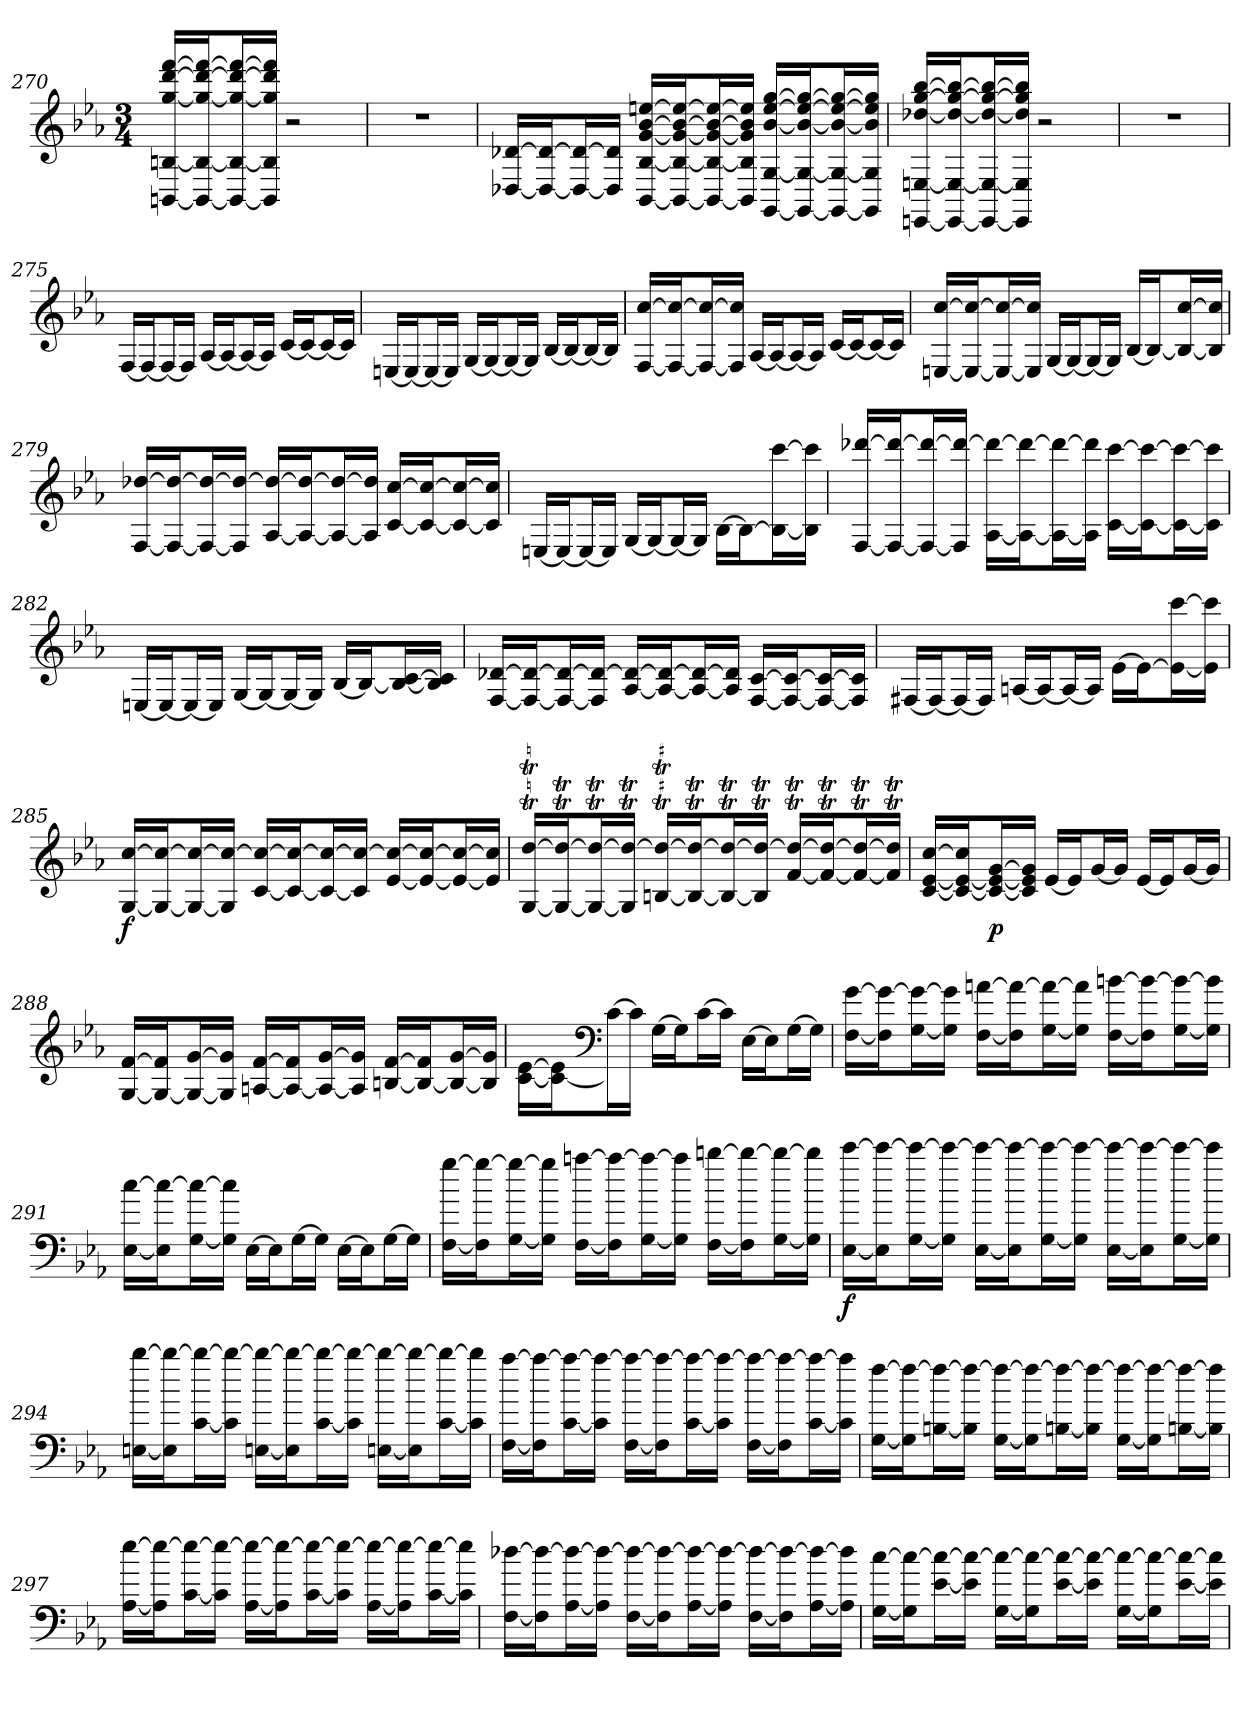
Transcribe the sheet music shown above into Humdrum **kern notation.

**kern	**dynam
*part1	*part1
*staff1	*staff1
*clefG2	*
*k[b-e-a-]	*
*M3/4	*
=270	=270
[16BBn [16Bn [16gg [16ddd [16fffLL	.
16BB_ 16B_ 16gg_ 16ddd_ 16fff_J	.
16BB_ 16B_ 16gg_ 16ddd_ 16fff_L	.
16BB] 16B] 16gg] 16ddd] 16fff]JJ	.
2r	.
=271	=271
2.r	.
=272	=272
[16D-X [16d-XLL	.
16D-_ 16d-_J	.
16D-_ 16d-_L	.
16D-] 16d-]JJ	.
[16BB- [16B- [16g [16b- [16eenLL	.
16BB-_ 16B-_ 16g_ 16b-_ 16ee_J	.
16BB-_ 16B-_ 16g_ 16b-_ 16ee_L	.
16BB-] 16B-] 16g] 16b-] 16ee]JJ	.
[16GG [16G [16b- [16ee [16ggLL	.
16GG_ 16G_ 16b-_ 16ee_ 16gg_J	.
16GG_ 16G_ 16b-_ 16ee_ 16gg_L	.
16GG] 16G] 16b-] 16ee] 16gg]JJ	.
=273	=273
[16EEn [16En [16dd-X [16gg [16bb-LL	.
16EE_ 16E_ 16dd-_ 16gg_ 16bb-_J	.
16EE_ 16E_ 16dd-_ 16gg_ 16bb-_L	.
16EE] 16E] 16dd-] 16gg] 16bb-]JJ	.
2r	.
=274	=274
2.r	.
=275	=275
[16FLL	.
16FJ_	.
16FL_	.
16FJJ]	.
[16A-LL	.
16A-J_	.
16A-L_	.
16A-JJ]	.
[16cLL	.
16cJ_	.
16cL_	.
16cJJ]	.
=276	=276
[16EnLL	.
16EJ_	.
16EL_	.
16EJJ]	.
[16GLL	.
16GJ_	.
16GL_	.
16GJJ]	.
[16B-LL	.
16B-J_	.
16B-L_	.
16B-JJ]	.
=277	=277
[16F [16ccLL	.
16F_ 16cc_J	.
16F_ 16cc_L	.
16F] 16cc]JJ	.
[16A-LL	.
16A-J_	.
16A-L_	.
16A-JJ]	.
[16cLL	.
16cJ_	.
16cL_	.
16cJJ]	.
=278	=278
[16En [16ccLL	.
16E_ 16cc_J	.
16E_ 16cc_L	.
16E] 16cc]JJ	.
[16GLL	.
16GJ_	.
16GL_	.
16GJJ]	.
[16B-LL	.
16B-J_	.
16B-_ [16ccL	.
16B-] 16cc]JJ	.
=279	=279
[16F [16dd-XLL	.
16F_ 16dd-_J	.
16F_ 16dd-_L	.
16F] 16dd-_JJ	.
[16A- 16dd-_LL	.
16A-_ 16dd-_J	.
16A-_ 16dd-_L	.
16A-] 16dd-]JJ	.
[16c [16ccLL	.
16c_ 16cc_J	.
16c_ 16cc_L	.
16c] 16cc]JJ	.
=280	=280
[16EnLL	.
16EJ_	.
16EL_	.
16EJJ]	.
[16GLL	.
16GJ_	.
16GL_	.
16GJJ]	.
[16B-LL	.
16B-J_	.
16B-_ [16cccL	.
16B-] 16ccc]JJ	.
=281	=281
[16F [16ddd-XLL	.
16F_ 16ddd-_J	.
16F_ 16ddd-_L	.
16F] 16ddd-_JJ	.
[16A- 16ddd-_LL	.
16A-_ 16ddd-_J	.
16A-_ 16ddd-_L	.
16A-] 16ddd-]JJ	.
[16c [16cccLL	.
16c_ 16ccc_J	.
16c_ 16ccc_L	.
16c] 16ccc]JJ	.
=282	=282
[16EnLL	.
16EJ_	.
16EL_	.
16EJJ]	.
[16GLL	.
16GJ_	.
16GL_	.
16GJJ]	.
[16B-LL	.
16B-J_	.
16B-_ [16cL	.
16B-] 16c]JJ	.
=283	=283
[16F [16d-XLL	.
16F_ 16d-_J	.
16F_ 16d-_L	.
16F] 16d-_JJ	.
[16A- 16d-_LL	.
16A-_ 16d-_J	.
16A-_ 16d-_L	.
16A-] 16d-]JJ	.
[16F [16cLL	.
16F_ 16c_J	.
16F_ 16c_L	.
16F] 16c]JJ	.
=284	=284
[16F#XLL	.
16F#J_	.
16F#L_	.
16F#JJ]	.
[16AnLL	.
16AJ_	.
16AL_	.
16AJJ]	.
[16e-LL	.
16e-J_	.
16e-_ [16cccL	.
16e-] 16ccc]JJ	.
=285	=285
[16G [16ccLL	f
16G_ 16cc_J	.
16G_ 16cc_L	.
16G] 16cc_JJ	.
[16c 16cc_LL	.
16c_ 16cc_J	.
16c_ 16cc_L	.
16c] 16cc_JJ	.
[16e- 16cc_LL	.
16e-_ 16cc_J	.
16e-_ 16cc_L	.
16e-] 16cc]JJ	.
=286	=286
[16GT [16ddTLL	.
16G_T 16dd_TJ	.
16G_T 16dd_TL	.
16G]T 16dd_TJJ	.
[16BnT 16dd_TLL	.
16B_T 16dd_TJ	.
16B_T 16dd_TL	.
16B]T 16dd_TJJ	.
[16fT 16dd_TLL	.
16f_T 16dd_TJ	.
16f_T 16dd_TL	.
16f]T 16dd]TJJ	.
=287	=287
[16c [16e- [16ccLL	.
16c_ 16e-_ 16cc]J	.
16c_ 16e-_ [16gL	p
16c] 16e-] 16g]JJ	.
[16e-LL	.
16e-J]	.
[16gL	.
16gJJ]	.
[16e-LL	.
16e-J]	.
[16gL	.
16gJJ]	.
=288	=288
[16G [16fLL	.
16G_ 16f]J	.
16G_ [16gL	.
16G] 16g]JJ	.
[16An [16fLL	.
16A_ 16f]J	.
16A_ [16gL	.
16A] 16g]JJ	.
[16Bn [16fLL	.
16B_ 16f]J	.
16B_ [16gL	.
16B] 16g]JJ	.
=289	=289
[16c [16e-LL	.
16c_ 16e-]J	.
*clefF4	*
16cL_	.
16cJJ]	.
[16GLL	.
16GJ]	.
[16cL	.
16cJJ]	.
[16E-LL	.
16E-J]	.
[16GL	.
16GJJ]	.
=290	=290
[16F [16gLL	.
16F] 16g_J	.
[16G 16g_L	.
16G] 16g]JJ	.
[16F [16anLL	.
16F] 16a_J	.
[16G 16a_L	.
16G] 16a]JJ	.
[16F [16bnLL	.
16F] 16b_J	.
[16G 16b_L	.
16G] 16b]JJ	.
=291	=291
[16E- [16ccLL	.
16E-] 16cc_J	.
[16G 16cc_L	.
16G] 16cc]JJ	.
[16E-LL	.
16E-J]	.
[16GL	.
16GJJ]	.
[16E-LL	.
16E-J]	.
[16GL	.
16GJJ]	.
=292	=292
[16F [16ggLL	.
16F] 16gg_J	.
[16G 16gg_L	.
16G] 16gg]JJ	.
[16F [16aanLL	.
16F] 16aa_J	.
[16G 16aa_L	.
16G] 16aa]JJ	.
[16F [16bbnLL	.
16F] 16bb_J	.
[16G 16bb_L	.
16G] 16bb]JJ	.
=293	=293
[16E- [16cccLL	f
16E-] 16ccc_J	.
[16G 16ccc_L	.
16G] 16ccc_JJ	.
[16E- 16ccc_LL	.
16E-] 16ccc_J	.
[16G 16ccc_L	.
16G] 16ccc_JJ	.
[16E- 16ccc_LL	.
16E-] 16ccc_J	.
[16G 16ccc_L	.
16G] 16ccc]JJ	.
=294	=294
[16En [16bb-LL	.
16E] 16bb-_J	.
[16c 16bb-_L	.
16c] 16bb-_JJ	.
[16En 16bb-_LL	.
16E] 16bb-_J	.
[16c 16bb-_L	.
16c] 16bb-_JJ	.
[16En 16bb-_LL	.
16E] 16bb-_J	.
[16c 16bb-_L	.
16c] 16bb-]JJ	.
=295	=295
[16F [16aa-LL	.
16F] 16aa-_J	.
[16c 16aa-_L	.
16c] 16aa-_JJ	.
[16F 16aa-_LL	.
16F] 16aa-_J	.
[16c 16aa-_L	.
16c] 16aa-_JJ	.
[16F 16aa-_LL	.
16F] 16aa-_J	.
[16c 16aa-_L	.
16c] 16aa-]JJ	.
=296	=296
[16G [16ffLL	.
16G] 16ff_J	.
[16Bn 16ff_L	.
16B] 16ff_JJ	.
[16G 16ff_LL	.
16G] 16ff_J	.
[16Bn 16ff_L	.
16B] 16ff_JJ	.
[16G 16ff_LL	.
16G] 16ff_J	.
[16Bn 16ff_L	.
16B] 16ff]JJ	.
=297	=297
[16A- [16ee-LL	.
16A-] 16ee-_J	.
[16c 16ee-_L	.
16c] 16ee-_JJ	.
[16A- 16ee-_LL	.
16A-] 16ee-_J	.
[16c 16ee-_L	.
16c] 16ee-_JJ	.
[16A- 16ee-_LL	.
16A-] 16ee-_J	.
[16c 16ee-_L	.
16c] 16ee-]JJ	.
=298	=298
[16F [16dd-XLL	.
16F] 16dd-_J	.
[16A- 16dd-_L	.
16A-] 16dd-_JJ	.
[16F 16dd-_LL	.
16F] 16dd-_J	.
[16A- 16dd-_L	.
16A-] 16dd-_JJ	.
[16F 16dd-_LL	.
16F] 16dd-_J	.
[16A- 16dd-_L	.
16A-] 16dd-]JJ	.
=299	=299
[16G [16ccLL	.
16G] 16cc_J	.
[16e- 16cc_L	.
16e-] 16cc_JJ	.
[16G 16cc_LL	.
16G] 16cc_J	.
[16e- 16cc_L	.
16e-] 16cc_JJ	.
[16G 16cc_LL	.
16G] 16cc_J	.
[16e- 16cc_L	.
16e-] 16cc]JJ	.
=	=
*-	*-
